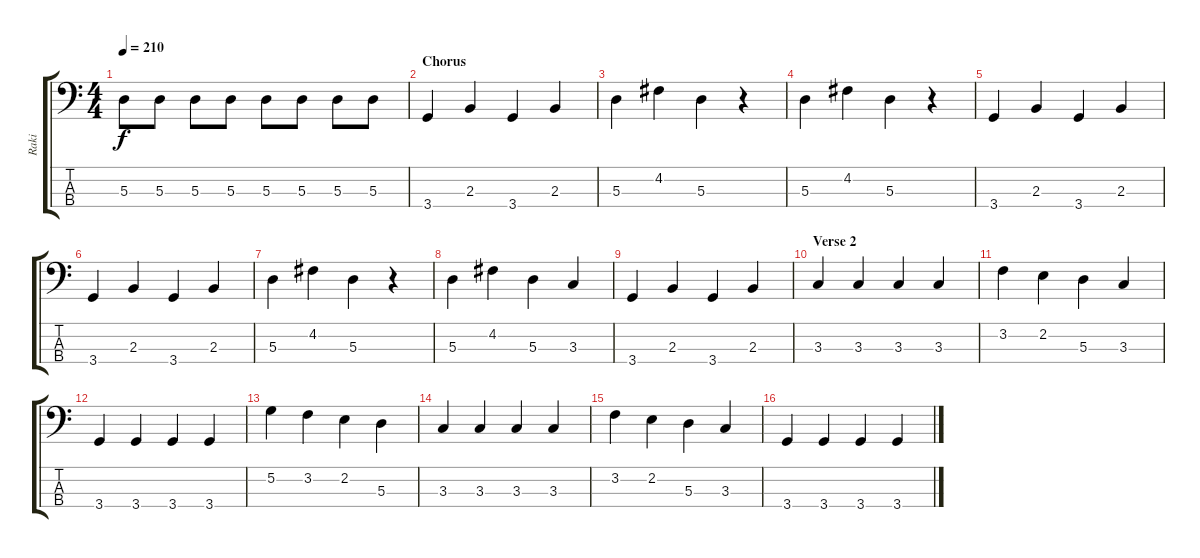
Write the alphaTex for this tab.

\track ("Raki" "Raki") {instrument electricbassfinger}
\staff {score tabs}
\tuning (G2 D2 A1 E1) {hide}
\ts (4 4)
\tempo 210
\clef f4
\ks c
5.3.8{dy f} 5.3.8 5.3.8 5.3.8 5.3.8 5.3.8 5.3.8 5.3.8 |
\section ("" "Chorus")
3.4.4 2.3.4 3.4.4 2.3.4 |
5.3.4 4.2.4 5.3.4 r.4 |
5.3.4 4.2.4 5.3.4 r.4 |
3.4.4 2.3.4 3.4.4 2.3.4 |
3.4.4 2.3.4 3.4.4 2.3.4 |
5.3.4 4.2.4 5.3.4 r.4 |
5.3.4 4.2.4 5.3.4 3.3.4 |
3.4.4 2.3.4 3.4.4 2.3.4 |
\section ("" "Verse 2")
3.3.4 3.3.4 3.3.4 3.3.4 |
3.2.4 2.2.4 5.3.4 3.3.4 |
3.4.4 3.4.4 3.4.4 3.4.4 |
5.2.4 3.2.4 2.2.4 5.3.4 |
3.3.4 3.3.4 3.3.4 3.3.4 |
3.2.4 2.2.4 5.3.4 3.3.4 |
3.4.4 3.4.4 3.4.4 3.4.4
